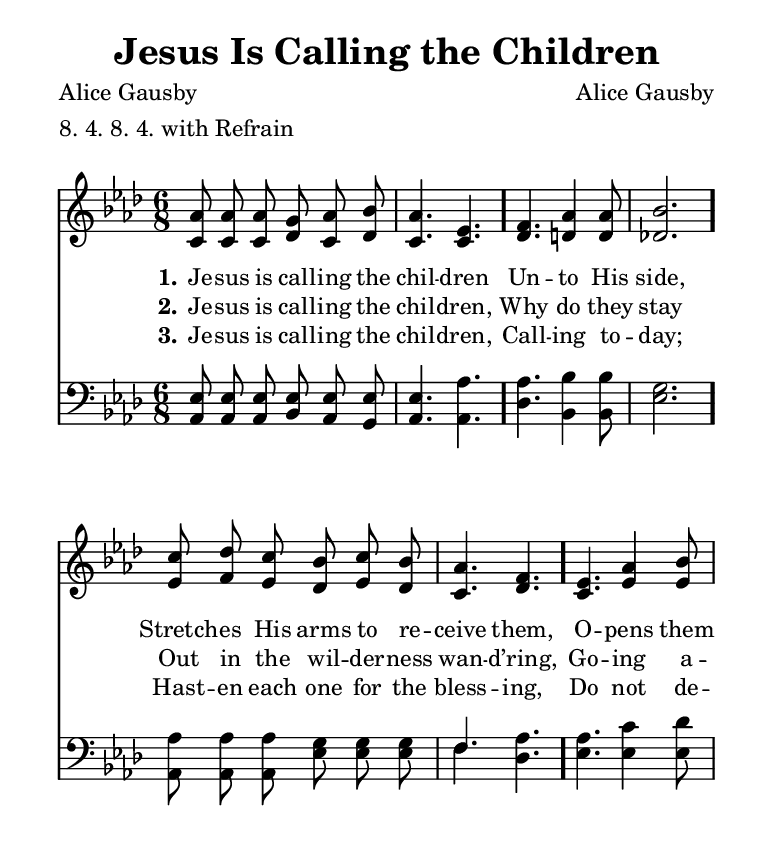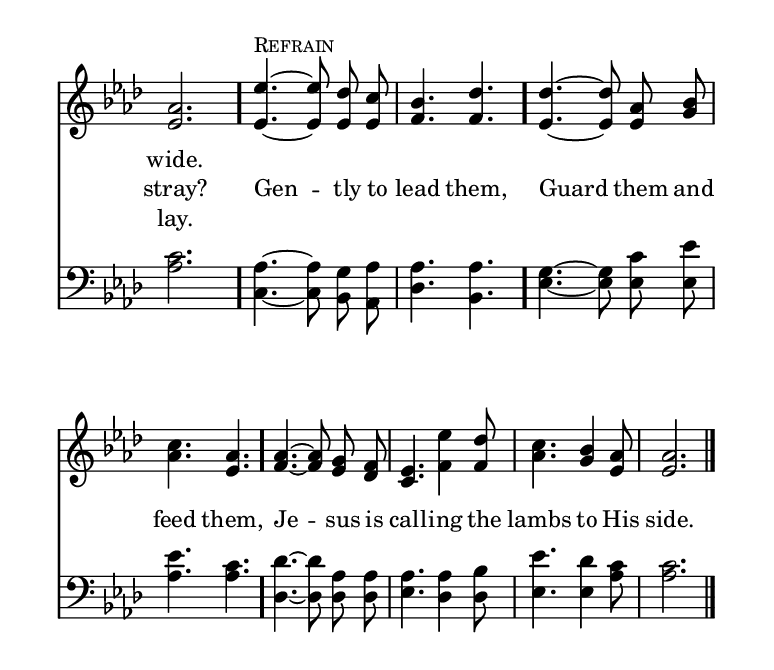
\include "common/global.ily"
\paper {
  \include "common/paper.ily"
  ragged-bottom = ##t
  system-count = #(cond (is-eogsized 4) (#t #f))
  system-system-spacing.padding = 8
}

\header{
  %children
  hymnnumber = "298"
  title = "Jesus Is Calling the Children"
  tunename = "Shepherd"
  meter = "8. 4. 8. 4. with Refrain"
  poet = "Alice Gausby"
  composer = "Alice Gausby"
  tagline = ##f
}

global = {
  \include "common/overrides.ily"
  \override Staff.TimeSignature.style = #'numbered
  \time 6/8
  \override Score.MetronomeMark.transparent = ##t % hide all fermata changes too
  \tempo 4=80
  \key aes \major
  \autoBeamOff
}

patternA = { c8 c c c c c | c4. c }
patternB = { c4. c4 c8 | c2. }
patternC = { c4. ~ c8 c8 c | c4. c }
patternD = { c4. ~ c8 c8 c | c4. c4 c8 | c4. c4 c8 | c2. }

notesSoprano = {
\global
\relative c'' {

  \changePitch \patternA { aes aes aes g aes bes | aes ees }
  \changePitch \patternB { f aes aes | bes }
  \changePitch \patternA { c des c bes c bes | aes f }
  \changePitch \patternB { ees aes bes | aes }

  << s^\markup { \small \caps "Refrain" }
  \changePitch \patternC { ees' ees des c | bes des } >>
  \changePitch \patternC { des des aes bes | c aes }
  \changePitch \patternD { aes aes g f | ees ees' des | c bes aes | aes }

  \bar "|."

}
}

notesAlto = {
\global
\relative e' {

  \changePitch \patternA { c c c des c des | c c }
  \changePitch \patternB { des d d | des! }
  \changePitch \patternA { ees f ees des ees des | c des }
  \changePitch \patternB { c ees ees | ees }

  \changePitch \patternC { ees ees ees ees | f f }
  \changePitch \patternC { ees ees ees g | aes ees }
  \changePitch \patternD { f f ees des | c f f | aes g ees | ees }

}
}

notesTenor = {
\global
\relative a {

  \changePitch \patternA { ees ees ees ees ees ees | ees aes }
  \changePitch \patternB { aes bes bes | g }
  \changePitch \patternA { aes aes aes g g g | f aes }
  \changePitch \patternB { aes c des | c }

  \changePitch \patternC { aes aes g aes | aes aes }
  \changePitch \patternC { g g c ees | ees c }
  \changePitch \patternD { des des aes aes | aes aes bes | ees des c | c }

}
}

notesBass = {
\global
\relative f, {

  \changePitch \patternA { aes aes aes bes aes g | aes aes }
  \changePitch \patternB { des bes bes | ees }
  \changePitch \patternA { aes, aes aes ees' ees ees | f des }
  \changePitch \patternB { ees ees ees | aes }

  \changePitch \patternC { c, c bes aes | des bes }
  \changePitch \patternC { ees ees ees ees | aes aes }
  \changePitch \patternD { des, des des des | ees des des | ees ees aes | aes }

}
}

Refrain = \lyricmode {

Gen -- tly to lead them, \bar "."
Guard them and feed them, \bar "."
Je -- sus is call -- ing the lambs to His side. \bar "."

}

wordsA = \lyricmode {
\set stanza = "1."

Je -- sus is call -- ing the chil -- dren \bar "."
Un -- to His side, \bar "."
Stretch -- es His arms to re -- ceive them, \bar "."
O -- pens them wide. \bar "."

}

wordsB = \lyricmode {
\set stanza = "2."

Je -- sus is call -- ing the chil -- dren,
Why do they stay
Out in the wil -- der -- ness wan -- d’ring,
Go -- ing a -- stray?

\Refrain

}

wordsC = \lyricmode {
\set stanza = "3."

Je -- sus is call -- ing the chil -- dren,
Call -- ing to -- day;
Hast -- en each one for the bless -- ing,
Do not de -- lay.

}

\score {
  \context ChoirStaff <<
    \context Staff = upper <<
      \set Staff.autoBeaming = ##f
      \set ChoirStaff.systemStartDelimiter = #'SystemStartBar
      \set ChoirStaff.printPartCombineTexts = ##f
      \partcombine #'(2 . 9) \notesSoprano \notesAlto
      \context NullVoice = sopranos { \voiceOne << \notesSoprano >> }
      \context NullVoice = altos { \voiceTwo << \notesAlto >> }
      \context Lyrics = one   \lyricsto sopranos \wordsA
      \context Lyrics = two   \lyricsto sopranos \wordsB
      \context Lyrics = three \lyricsto sopranos \wordsC
    >>
    \context Staff = men <<
      \set Staff.autoBeaming = ##f
      \clef bass
      \set ChoirStaff.printPartCombineTexts = ##f
      \partcombine #'(2 . 9) \notesTenor \notesBass
      \context NullVoice = tenors { \voiceOne << \notesTenor >> }
      \context NullVoice = basses { \voiceTwo << \notesBass >> }
    >>
  >>
  \layout {
    \include "common/layout.ily"
  }
  \midi{
    \include "common/midi.ily"
  }
}

\version "2.19.49"  % necessary for upgrading to future LilyPond versions.

% vi:set et ts=2 sw=2 ai nocindent syntax=lilypond:
